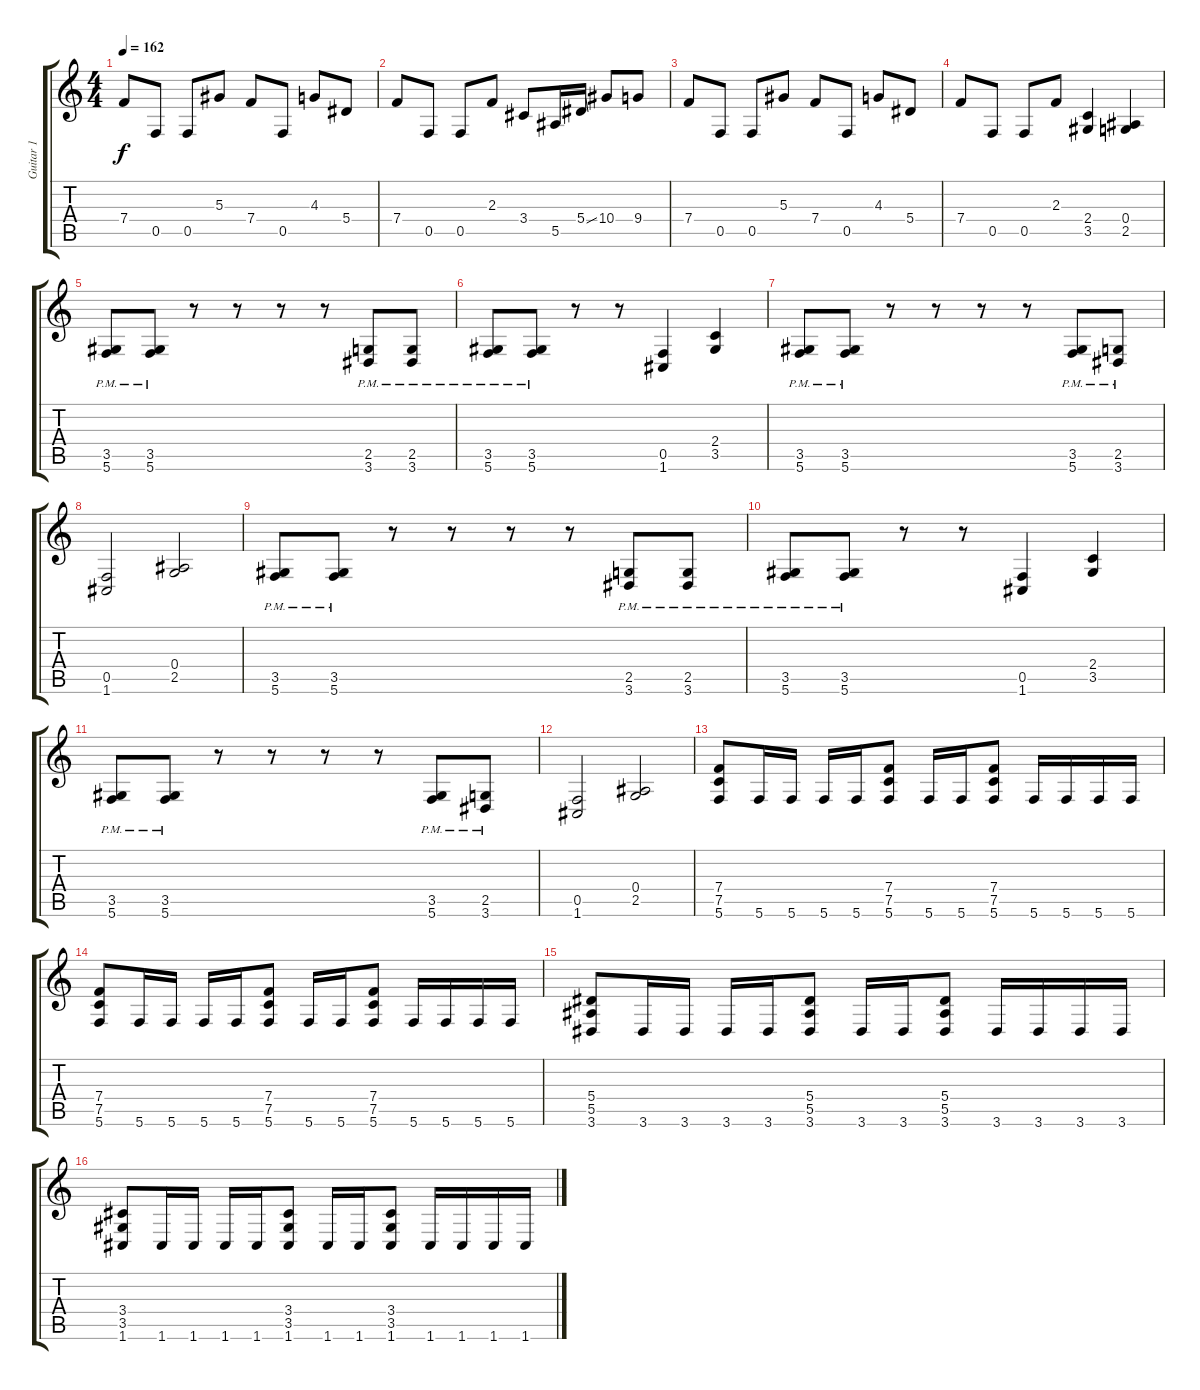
\track ("Guitar 1" "Guitar 1") {instrument overdrivenguitar}
\staff {score tabs}
\tuning (C4 G3 Eb3 Bb2 F2 C2) {hide}
\ts (4 4)
\tempo 162
\clef g2
\ks c
7.4.8{dy f} 0.5.8 0.5.8 5.3.8 7.4.8 0.5.8 4.3.8 5.4.8 |
7.4.8 0.5.8 0.5.8 2.3.8 3.4.8 5.5.16 5.4{ss}.16 10.4.8 9.4.8 |
7.4.8 0.5.8 0.5.8 5.3.8 7.4.8 0.5.8 4.3.8 5.4.8 |
7.4.8 0.5.8 0.5.8 2.3.8 (2.4 3.5).4 (0.4 2.5).4 |
(3.5{pm} 5.6{pm}).8 (3.5{pm} 5.6{pm}).8 r.8 r.8 r.8 r.8 (2.5{pm} 3.6{pm}).8 (2.5{pm} 3.6{pm}).8 |
(3.5{pm} 5.6{pm}).8 (3.5{pm} 5.6{pm}).8 r.8 r.8 (0.5 1.6).4 (2.4 3.5).4 |
(3.5{pm} 5.6{pm}).8 (3.5{pm} 5.6{pm}).8 r.8 r.8 r.8 r.8 (3.5{pm} 5.6{pm}).8 (2.5{pm} 3.6{pm}).8 |
(0.5 1.6).2 (0.4 2.5).2 |
(3.5{pm} 5.6{pm}).8 (3.5{pm} 5.6{pm}).8 r.8 r.8 r.8 r.8 (2.5{pm} 3.6{pm}).8 (2.5{pm} 3.6{pm}).8 |
(3.5{pm} 5.6{pm}).8 (3.5{pm} 5.6{pm}).8 r.8 r.8 (0.5 1.6).4 (2.4 3.5).4 |
(3.5{pm} 5.6{pm}).8 (3.5{pm} 5.6{pm}).8 r.8 r.8 r.8 r.8 (3.5{pm} 5.6{pm}).8 (2.5{pm} 3.6{pm}).8 |
(0.5 1.6).2 (0.4 2.5).2 |
(7.4 7.5 5.6).8 5.6.16 5.6.16 5.6.16 5.6.16 (7.4 7.5 5.6).8 5.6.16 5.6.16 (7.4 7.5 5.6).8 5.6.16 5.6.16 5.6.16 5.6.16 |
(7.4 7.5 5.6).8 5.6.16 5.6.16 5.6.16 5.6.16 (7.4 7.5 5.6).8 5.6.16 5.6.16 (7.4 7.5 5.6).8 5.6.16 5.6.16 5.6.16 5.6.16 |
(5.4 5.5 3.6).8 3.6.16 3.6.16 3.6.16 3.6.16 (5.4 5.5 3.6).8 3.6.16 3.6.16 (5.4 5.5 3.6).8 3.6.16 3.6.16 3.6.16 3.6.16 |
(3.4 3.5 1.6).8 1.6.16 1.6.16 1.6.16 1.6.16 (3.4 3.5 1.6).8 1.6.16 1.6.16 (3.4 3.5 1.6).8 1.6.16 1.6.16 1.6.16 1.6.16
